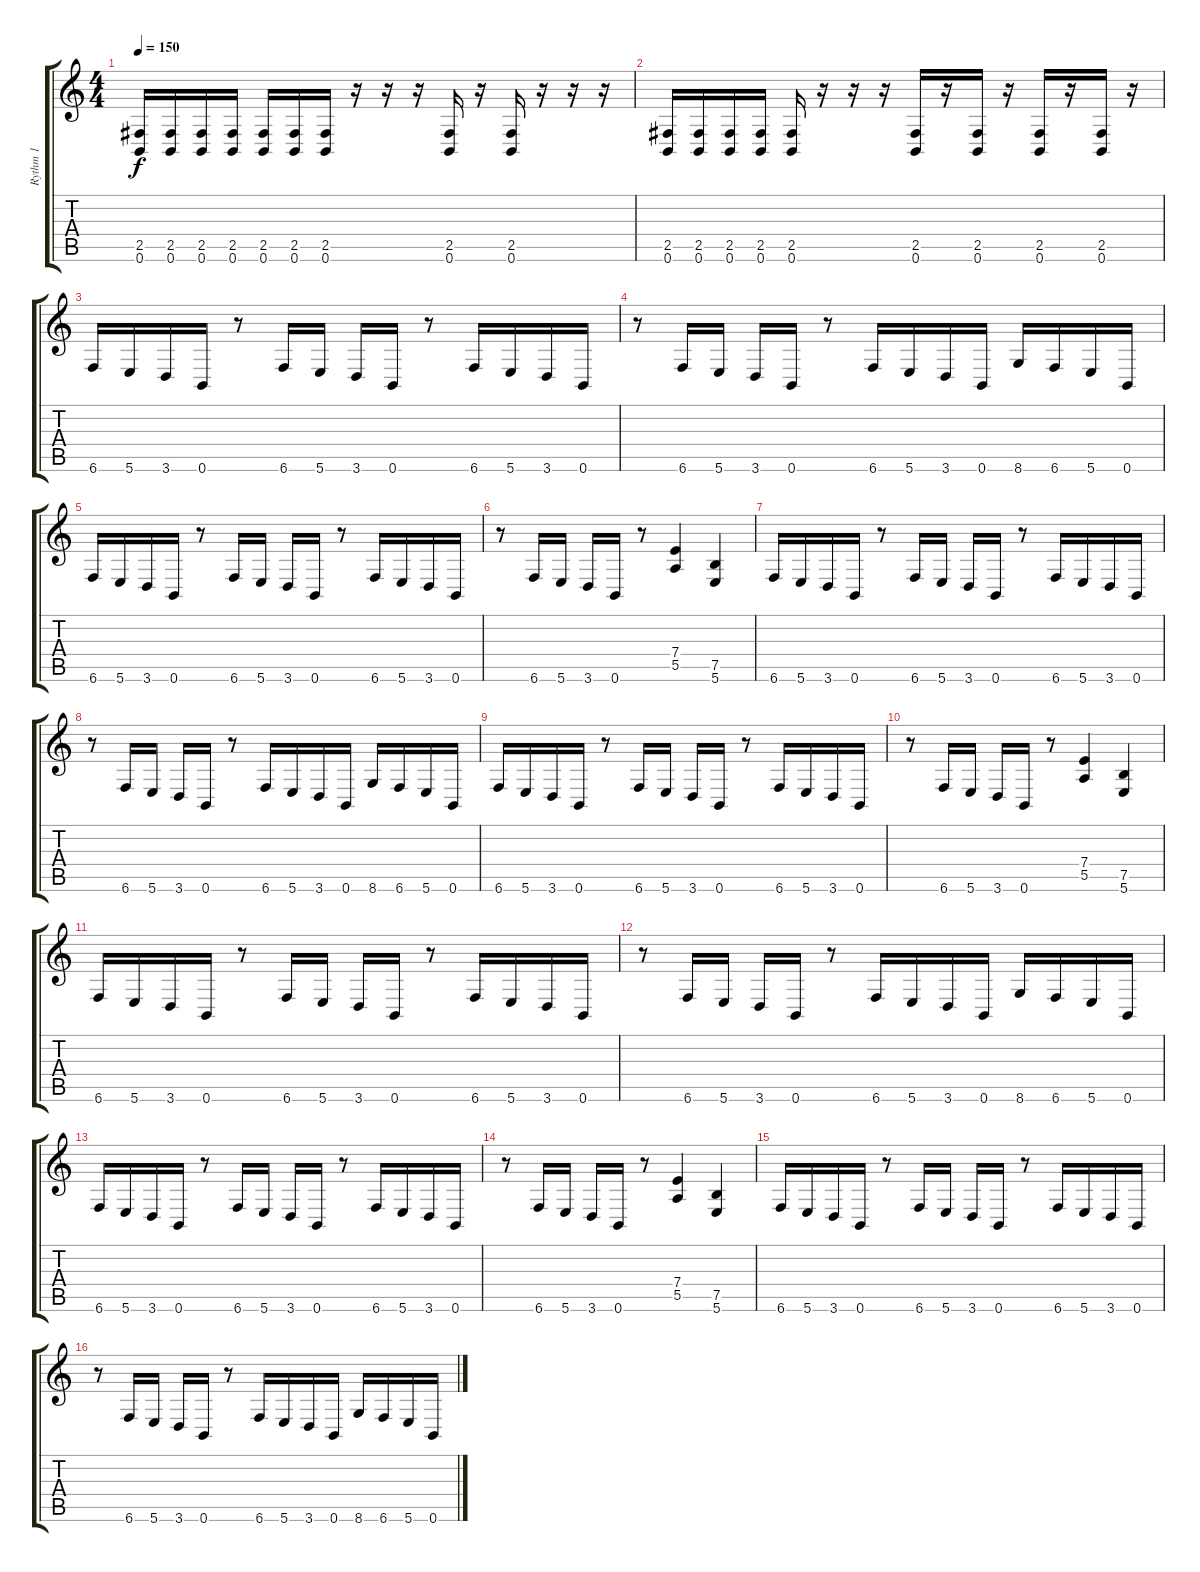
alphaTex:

\track ("Rythm 1" "Rythm 1") {instrument distortionguitar}
\staff {score tabs}
\tuning (B3 Gb3 D3 A2 E2 B1) {hide}
\ts (4 4)
\tempo 150
\clef g2
\ks c
(2.5 0.6).16{dy f} (2.5 0.6).16 (2.5 0.6).16 (2.5 0.6).16 (2.5 0.6).16 (2.5 0.6).16 (2.5 0.6).16 r.16 r.16 r.16 (2.5 0.6).16 r.16 (2.5 0.6).16 r.16 r.16 r.16 |
(2.5 0.6).16 (2.5 0.6).16 (2.5 0.6).16 (2.5 0.6).16 (2.5 0.6).16 r.16 r.16 r.16 (2.5 0.6).16 r.16 (2.5 0.6).16 r.16 (2.5 0.6).16 r.16 (2.5 0.6).16 r.16 |
6.6.16 5.6.16 3.6.16 0.6.16 r.8 6.6.16 5.6.16 3.6.16 0.6.16 r.8 6.6.16 5.6.16 3.6.16 0.6.16 |
r.8 6.6.16 5.6.16 3.6.16 0.6.16 r.8 6.6.16 5.6.16 3.6.16 0.6.16 8.6.16 6.6.16 5.6.16 0.6.16 |
6.6.16 5.6.16 3.6.16 0.6.16 r.8 6.6.16 5.6.16 3.6.16 0.6.16 r.8 6.6.16 5.6.16 3.6.16 0.6.16 |
r.8 6.6.16 5.6.16 3.6.16 0.6.16 r.8 (7.4 5.5).4 (7.5 5.6).4 |
6.6.16 5.6.16 3.6.16 0.6.16 r.8 6.6.16 5.6.16 3.6.16 0.6.16 r.8 6.6.16 5.6.16 3.6.16 0.6.16 |
r.8 6.6.16 5.6.16 3.6.16 0.6.16 r.8 6.6.16 5.6.16 3.6.16 0.6.16 8.6.16 6.6.16 5.6.16 0.6.16 |
6.6.16 5.6.16 3.6.16 0.6.16 r.8 6.6.16 5.6.16 3.6.16 0.6.16 r.8 6.6.16 5.6.16 3.6.16 0.6.16 |
r.8 6.6.16 5.6.16 3.6.16 0.6.16 r.8 (7.4 5.5).4 (7.5 5.6).4 |
6.6.16 5.6.16 3.6.16 0.6.16 r.8 6.6.16 5.6.16 3.6.16 0.6.16 r.8 6.6.16 5.6.16 3.6.16 0.6.16 |
r.8 6.6.16 5.6.16 3.6.16 0.6.16 r.8 6.6.16 5.6.16 3.6.16 0.6.16 8.6.16 6.6.16 5.6.16 0.6.16 |
6.6.16 5.6.16 3.6.16 0.6.16 r.8 6.6.16 5.6.16 3.6.16 0.6.16 r.8 6.6.16 5.6.16 3.6.16 0.6.16 |
r.8 6.6.16 5.6.16 3.6.16 0.6.16 r.8 (7.4 5.5).4 (7.5 5.6).4 |
6.6.16 5.6.16 3.6.16 0.6.16 r.8 6.6.16 5.6.16 3.6.16 0.6.16 r.8 6.6.16 5.6.16 3.6.16 0.6.16 |
r.8 6.6.16 5.6.16 3.6.16 0.6.16 r.8 6.6.16 5.6.16 3.6.16 0.6.16 8.6.16 6.6.16 5.6.16 0.6.16
